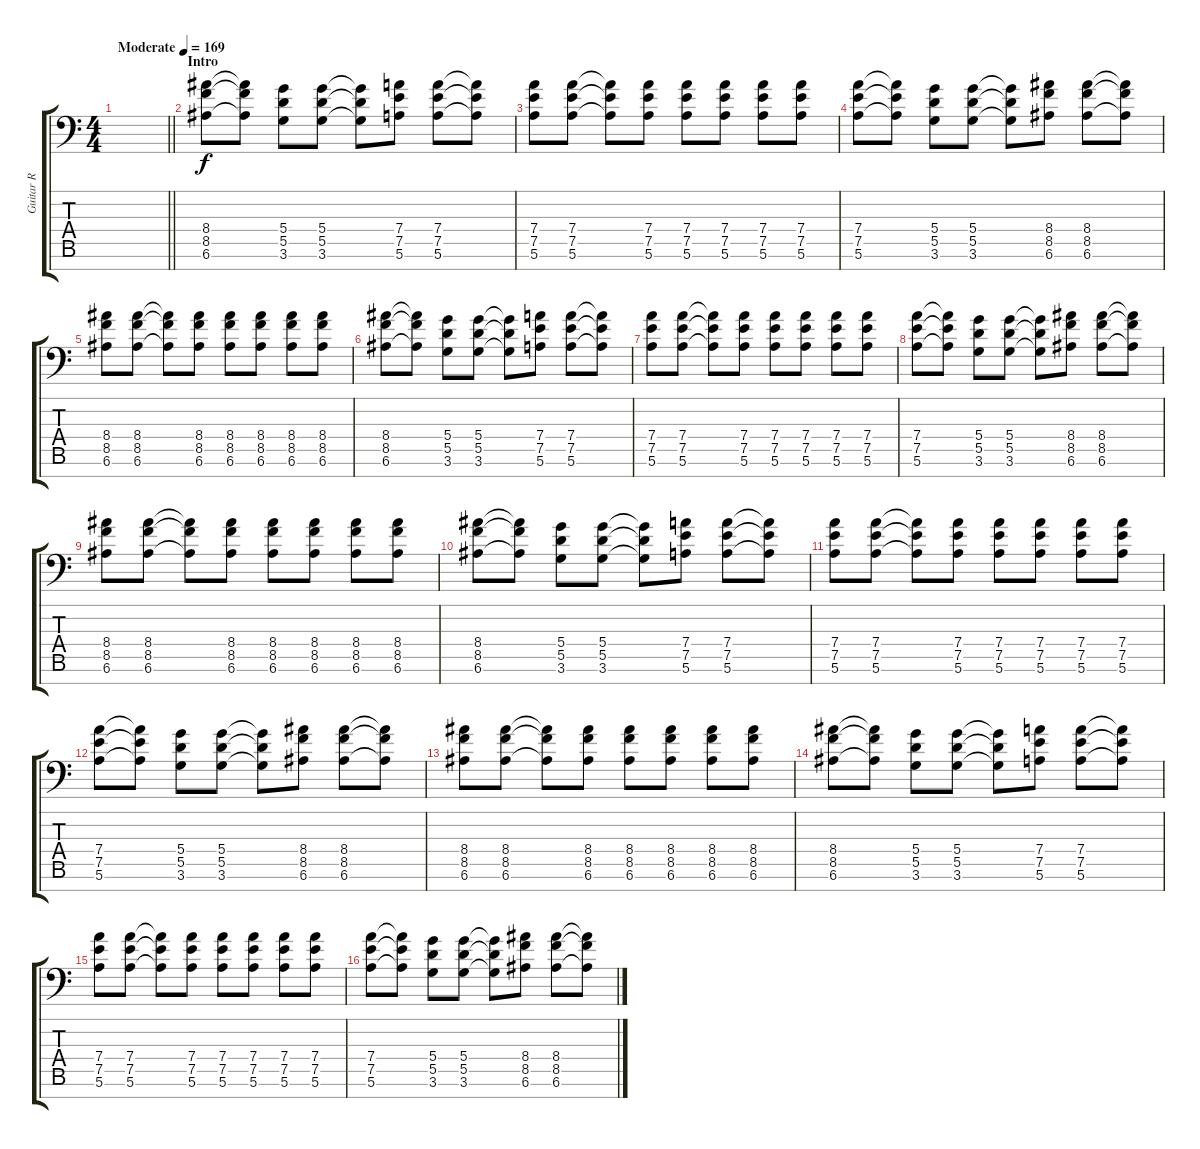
\track ("Guitar R" "Guitar R") {instrument overdrivenguitar}
\staff {score tabs}
\tuning (E4 B3 G3 D3 A2 E2 A1) {hide}
\ts (4 4)
\tempo (169 "Moderate")
\clef f4
\barLineRight lightlight
\ks c
|
\section ("" "Intro")
(8.4 8.5 6.6).8 (8.4{t} 8.5{t} 6.6{t}).8 (5.4 5.5 3.6).8 (5.4 5.5 3.6).8 (5.4{t} 5.5{t} 3.6{t}).8 (7.4 7.5 5.6).8 (7.4 7.5 5.6).8 (7.4{t} 7.5{t} 5.6{t}).8 |
(7.4 7.5 5.6).8 (7.4 7.5 5.6).8 (7.4{t} 7.5{t} 5.6{t}).8 (7.4 7.5 5.6).8 (7.4 7.5 5.6).8 (7.4 7.5 5.6).8 (7.4 7.5 5.6).8 (7.4 7.5 5.6).8 |
(7.4 7.5 5.6).8 (7.4{t} 7.5{t} 5.6{t}).8 (5.4 5.5 3.6).8 (5.4 5.5 3.6).8 (5.4{t} 5.5{t} 3.6{t}).8 (8.4 8.5 6.6).8 (8.4 8.5 6.6).8 (8.4{t} 8.5{t} 6.6{t}).8 |
(8.4 8.5 6.6).8 (8.4 8.5 6.6).8 (8.4{t} 8.5{t} 6.6{t}).8 (8.4 8.5 6.6).8 (8.4 8.5 6.6).8 (8.4 8.5 6.6).8 (8.4 8.5 6.6).8 (8.4 8.5 6.6).8 |
(8.4 8.5 6.6).8 (8.4{t} 8.5{t} 6.6{t}).8 (5.4 5.5 3.6).8 (5.4 5.5 3.6).8 (5.4{t} 5.5{t} 3.6{t}).8 (7.4 7.5 5.6).8 (7.4 7.5 5.6).8 (7.4{t} 7.5{t} 5.6{t}).8 |
(7.4 7.5 5.6).8 (7.4 7.5 5.6).8 (7.4{t} 7.5{t} 5.6{t}).8 (7.4 7.5 5.6).8 (7.4 7.5 5.6).8 (7.4 7.5 5.6).8 (7.4 7.5 5.6).8 (7.4 7.5 5.6).8 |
(7.4 7.5 5.6).8 (7.4{t} 7.5{t} 5.6{t}).8 (5.4 5.5 3.6).8 (5.4 5.5 3.6).8 (5.4{t} 5.5{t} 3.6{t}).8 (8.4 8.5 6.6).8 (8.4 8.5 6.6).8 (8.4{t} 8.5{t} 6.6{t}).8 |
(8.4 8.5 6.6).8 (8.4 8.5 6.6).8 (8.4{t} 8.5{t} 6.6{t}).8 (8.4 8.5 6.6).8 (8.4 8.5 6.6).8 (8.4 8.5 6.6).8 (8.4 8.5 6.6).8 (8.4 8.5 6.6).8 |
(8.4 8.5 6.6).8 (8.4{t} 8.5{t} 6.6{t}).8 (5.4 5.5 3.6).8 (5.4 5.5 3.6).8 (5.4{t} 5.5{t} 3.6{t}).8 (7.4 7.5 5.6).8 (7.4 7.5 5.6).8 (7.4{t} 7.5{t} 5.6{t}).8 |
(7.4 7.5 5.6).8 (7.4 7.5 5.6).8 (7.4{t} 7.5{t} 5.6{t}).8 (7.4 7.5 5.6).8 (7.4 7.5 5.6).8 (7.4 7.5 5.6).8 (7.4 7.5 5.6).8 (7.4 7.5 5.6).8 |
(7.4 7.5 5.6).8 (7.4{t} 7.5{t} 5.6{t}).8 (5.4 5.5 3.6).8 (5.4 5.5 3.6).8 (5.4{t} 5.5{t} 3.6{t}).8 (8.4 8.5 6.6).8 (8.4 8.5 6.6).8 (8.4{t} 8.5{t} 6.6{t}).8 |
(8.4 8.5 6.6).8 (8.4 8.5 6.6).8 (8.4{t} 8.5{t} 6.6{t}).8 (8.4 8.5 6.6).8 (8.4 8.5 6.6).8 (8.4 8.5 6.6).8 (8.4 8.5 6.6).8 (8.4 8.5 6.6).8 |
(8.4 8.5 6.6).8 (8.4{t} 8.5{t} 6.6{t}).8 (5.4 5.5 3.6).8 (5.4 5.5 3.6).8 (5.4{t} 5.5{t} 3.6{t}).8 (7.4 7.5 5.6).8 (7.4 7.5 5.6).8 (7.4{t} 7.5{t} 5.6{t}).8 |
(7.4 7.5 5.6).8 (7.4 7.5 5.6).8 (7.4{t} 7.5{t} 5.6{t}).8 (7.4 7.5 5.6).8 (7.4 7.5 5.6).8 (7.4 7.5 5.6).8 (7.4 7.5 5.6).8 (7.4 7.5 5.6).8 |
(7.4 7.5 5.6).8 (7.4{t} 7.5{t} 5.6{t}).8 (5.4 5.5 3.6).8 (5.4 5.5 3.6).8 (5.4{t} 5.5{t} 3.6{t}).8 (8.4 8.5 6.6).8 (8.4 8.5 6.6).8 (8.4{t} 8.5{t} 6.6{t}).8
